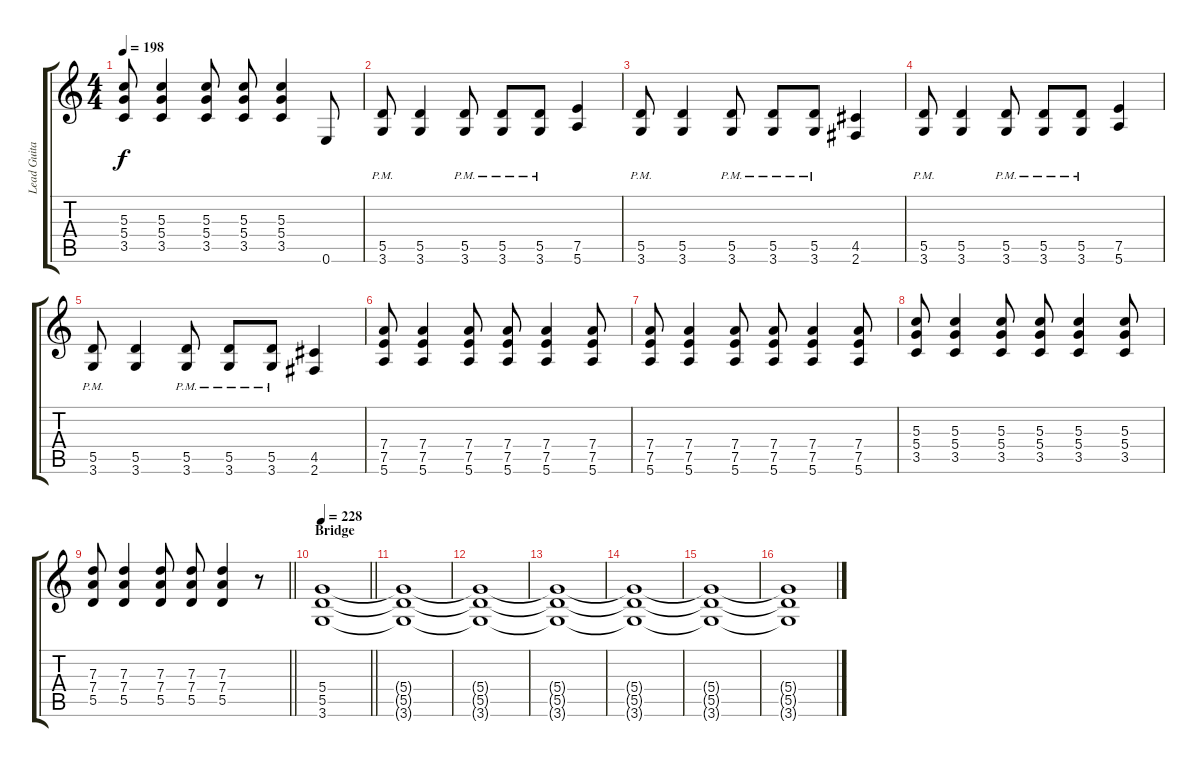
\track ("Lead Guitar" "Lead Guita") {instrument overdrivenguitar}
\staff {score tabs}
\tuning (E4 B3 G3 D3 A2 E2) {hide}
\ts (4 4)
\tempo 198
\clef g2
\ks c
(5.3 5.4 3.5).8{dy f} (5.3 5.4 3.5).4 (5.3 5.4 3.5).8 (5.3 5.4 3.5).8 (5.3 5.4 3.5).4 0.6.8 |
(5.5{pm} 3.6{pm}).8 (5.5 3.6).4 (5.5{pm} 3.6{pm}).8 (5.5{pm} 3.6{pm}).8 (5.5{pm} 3.6{pm}).8 (7.5 5.6).4 |
(5.5{pm} 3.6{pm}).8 (5.5 3.6).4 (5.5{pm} 3.6{pm}).8 (5.5{pm} 3.6{pm}).8 (5.5{pm} 3.6{pm}).8 (4.5 2.6).4 |
(5.5{pm} 3.6{pm}).8 (5.5 3.6).4 (5.5{pm} 3.6{pm}).8 (5.5{pm} 3.6{pm}).8 (5.5{pm} 3.6{pm}).8 (7.5 5.6).4 |
(5.5{pm} 3.6{pm}).8 (5.5 3.6).4 (5.5{pm} 3.6{pm}).8 (5.5{pm} 3.6{pm}).8 (5.5{pm} 3.6{pm}).8 (4.5 2.6).4 |
(7.4 7.5 5.6).8 (7.4 7.5 5.6).4 (7.4 7.5 5.6).8 (7.4 7.5 5.6).8 (7.4 7.5 5.6).4 (7.4 7.5 5.6).8 |
(7.4 7.5 5.6).8 (7.4 7.5 5.6).4 (7.4 7.5 5.6).8 (7.4 7.5 5.6).8 (7.4 7.5 5.6).4 (7.4 7.5 5.6).8 |
(5.3 5.4 3.5).8 (5.3 5.4 3.5).4 (5.3 5.4 3.5).8 (5.3 5.4 3.5).8 (5.3 5.4 3.5).4 (5.3 5.4 3.5).8 |
\barLineRight lightlight
(7.3 7.4 5.5).8 (7.3 7.4 5.5).4 (7.3 7.4 5.5).8 (7.3 7.4 5.5).8 (7.3 7.4 5.5).4 r.8 |
\section ("" "Bridge")
\tempo 228
\barLineRight lightlight
(5.4 5.5 3.6).1 |
\section ("" "")
(5.4{t} 5.5{t} 3.6{t}).1 |
(5.4{t} 5.5{t} 3.6{t}).1 |
(5.4{t} 5.5{t} 3.6{t}).1 |
(5.4{t} 5.5{t} 3.6{t}).1 |
(5.4{t} 5.5{t} 3.6{t}).1 |
(5.4{t} 5.5{t} 3.6{t}).1
